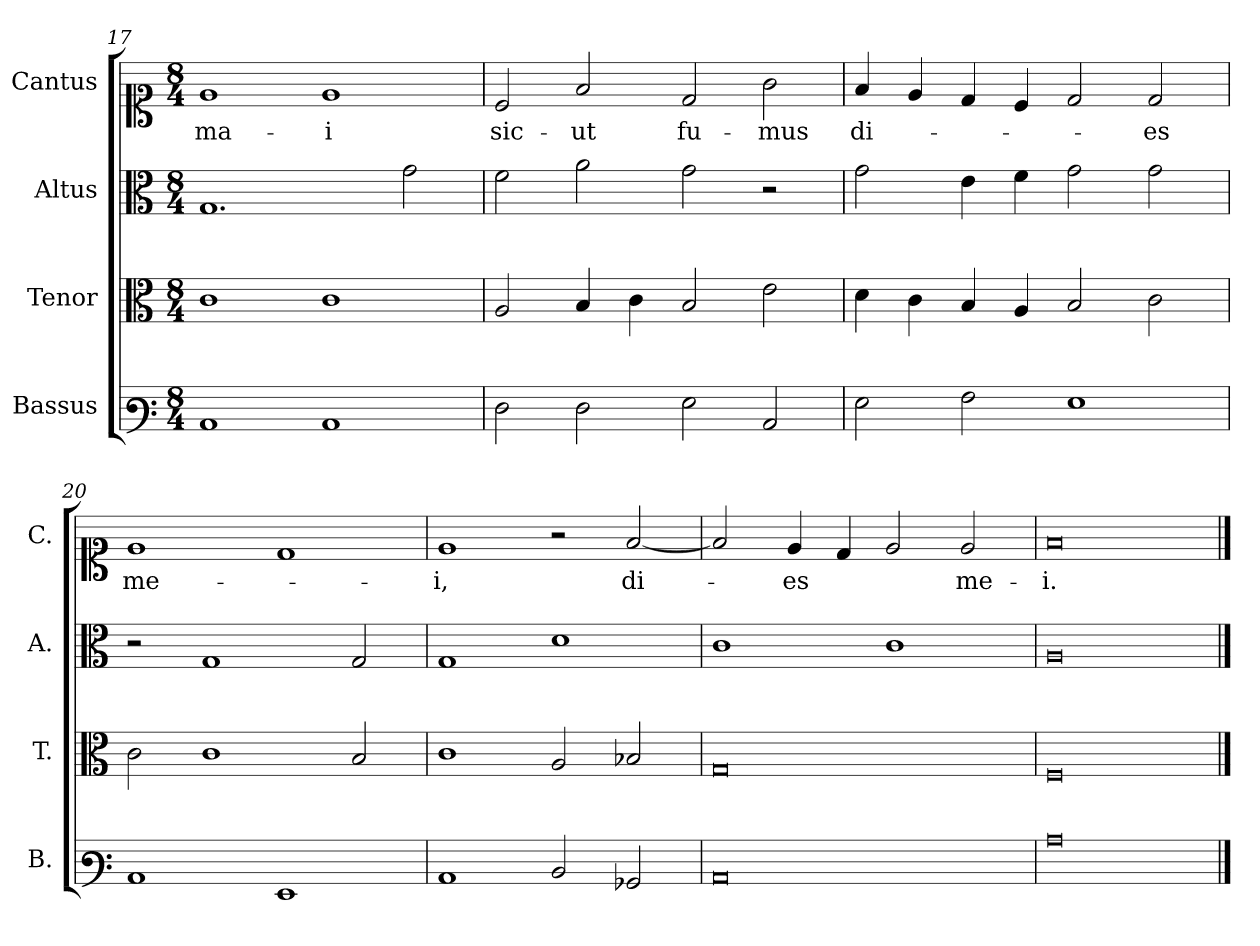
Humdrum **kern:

**kern	**kern	**kern	**kern	**text
*part4	*part3	*part2	*part1	*part1
*staff4	*staff3	*staff2	*staff1	*staff1
*I"Bassus	*I"Tenor	*I"Altus	*I"Cantus	*
*I'B.	*I'T.	*I'A.	*I'C.	*
*clefF3	*clefC3	*clefC3	*clefC1	*
*k[]	*k[]	*k[]	*k[]	*
*M8/4	*M8/4	*M8/4	*M8/4	*
=17	=17	=17	=17	=17
!	!	!	!	!LO:LY:b
1C	1c	1.G	1e	ma-
!	!	!	!	!LO:LY:b
1C	1c	.	1e	-i
.	.	2g\	.	.
!!LO:PB:g=z
=18	=18	=18	=18	=18
!	!	!	!	!LO:LY:b
2F\	2A/	2f\	2c/	sic-
!	!	!	!	!LO:LY:b
2F\	4B/	2a\	2f/	-ut
.	4c\	.	.	.
!	!	!	!	!LO:LY:b
2G\	2B/	2g\	2d/	fu-
!	!	!	!	!LO:LY:b
2C/	2e\	2r	2g\	-mus
=19	=19	=19	=19	=19
!	!	!	!	!LO:LY:b
2G\	4d\	2g\	4f/	di-
.	4c\	.	4e/	.
2A\	4B/	4e\	4d/	.
.	4A/	4f\	4c/	.
1G	2B/	2g\	2d/	.
!	!	!	!	!LO:LY:b
.	2c\	2g\	2d/	-es
=20	=20	=20	=20	=20
!	!	!	!	!LO:LY:b
1C	2c\	2r	1e	me-
.	1c	1G	.	.
1GG	.	.	1d	.
.	2B/	2G/	.	.
=21	=21	=21	=21	=21
!	!	!	!	!LO:LY:b
1C	1c	1G	1e	-i,
2D/	2A/	1d	2r	.
!	!	!	!	!LO:LY:b
2BB-X/	2B-X/	.	[2f/	di-
=22	=22	=22	=22	=22
0C	0G	1c	2f/]	.
!	!	!	!	!LO:LY:b
.	.	.	4e/	-es
.	.	.	4d/	.
.	.	1c	2e/	.
!	!	!	!	!LO:LY:b
.	.	.	2e/	me-
=23	=23	=23	=23	=23
!	!	!	!	!LO:LY:b
0c	0F	0A	0f	-i.
==	==	==	==	==
*-	*-	*-	*-	*-
